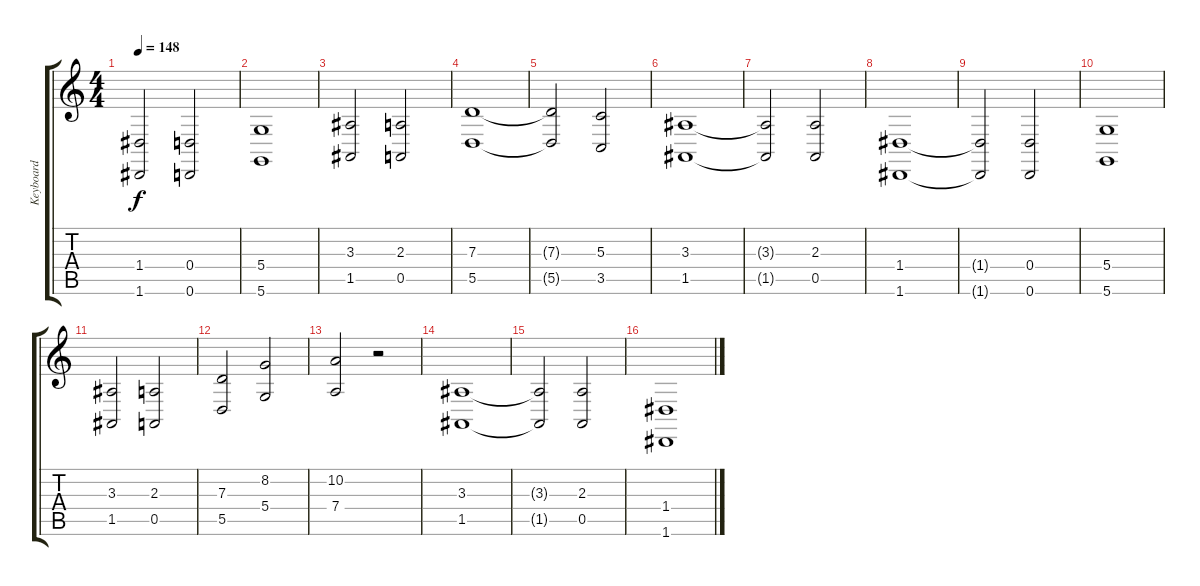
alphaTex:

\track ("Keyboard" "Keyboard") {instrument pad4choir}
\staff {score tabs}
\tuning (E4 B3 G3 D3 A2 D2) {hide}
\ts (4 4)
\tempo 148
\clef g2
\ks c
(1.4{t} 1.6{t}).2{dy f} (0.4 0.6).2 |
(5.4 5.6).1 |
(3.3 1.5).2 (2.3 0.5).2 |
(7.3 5.5).1 |
(7.3{t} 5.5{t}).2 (5.3 3.5).2 |
(3.3 1.5).1 |
(3.3{t} 1.5{t}).2 (2.3 0.5).2 |
(1.4 1.6).1 |
(1.4{t} 1.6{t}).2 (0.4 0.6).2 |
(5.4 5.6).1 |
(3.3 1.5).2 (2.3 0.5).2 |
(7.3 5.5).2 (8.2 5.4).2 |
(10.2 7.4).2 r.2 |
(3.3 1.5).1 |
(3.3{t} 1.5{t}).2 (2.3 0.5).2 |
(1.4 1.6).1
